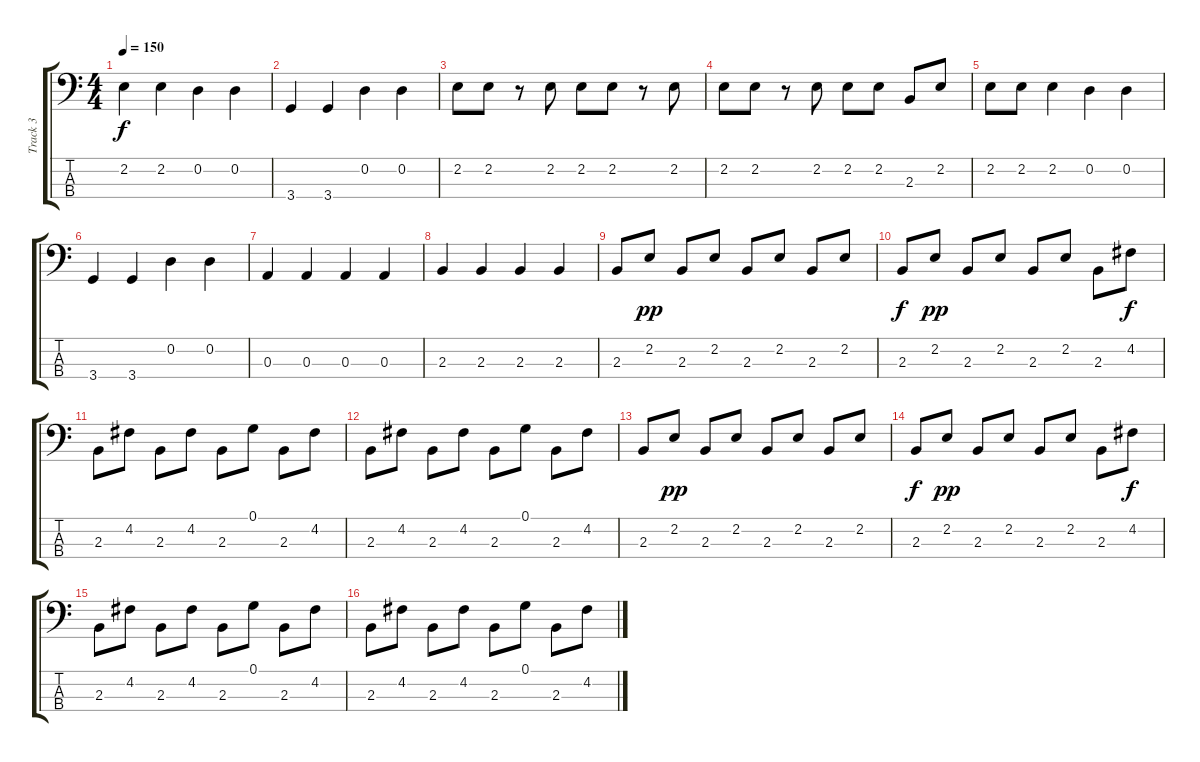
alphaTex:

\track ("Track 3" "Track 3") {instrument acousticbass}
\staff {score tabs}
\tuning (G2 D2 A1 E1) {hide}
\ts (4 4)
\tempo 150
\clef f4
\ks c
2.2.4{dy f} 2.2.4 0.2.4 0.2.4 |
3.4.4 3.4.4 0.2.4 0.2.4 |
2.2.8 2.2.8 r.8 2.2.8 2.2.8 2.2.8 r.8 2.2.8 |
2.2.8 2.2.8 r.8 2.2.8 2.2.8 2.2.8 2.3.8 2.2.8 |
2.2.8 2.2.8 2.2.4 0.2.4 0.2.4 |
3.4.4 3.4.4 0.2.4 0.2.4 |
0.3.4 0.3.4 0.3.4 0.3.4 |
2.3.4 2.3.4 2.3.4 2.3.4 |
2.3.8 2.2.8{dy pp} 2.3.8 2.2.8 2.3.8 2.2.8 2.3.8 2.2.8 |
2.3.8{dy f} 2.2.8{dy pp} 2.3.8 2.2.8 2.3.8 2.2.8 2.3.8 4.2.8{dy f} |
2.3.8 4.2.8 2.3.8 4.2.8 2.3.8 0.1.8 2.3.8 4.2.8 |
2.3.8 4.2.8 2.3.8 4.2.8 2.3.8 0.1.8 2.3.8 4.2.8 |
2.3.8 2.2.8{dy pp} 2.3.8 2.2.8 2.3.8 2.2.8 2.3.8 2.2.8 |
2.3.8{dy f} 2.2.8{dy pp} 2.3.8 2.2.8 2.3.8 2.2.8 2.3.8 4.2.8{dy f} |
2.3.8 4.2.8 2.3.8 4.2.8 2.3.8 0.1.8 2.3.8 4.2.8 |
2.3.8 4.2.8 2.3.8 4.2.8 2.3.8 0.1.8 2.3.8 4.2.8
